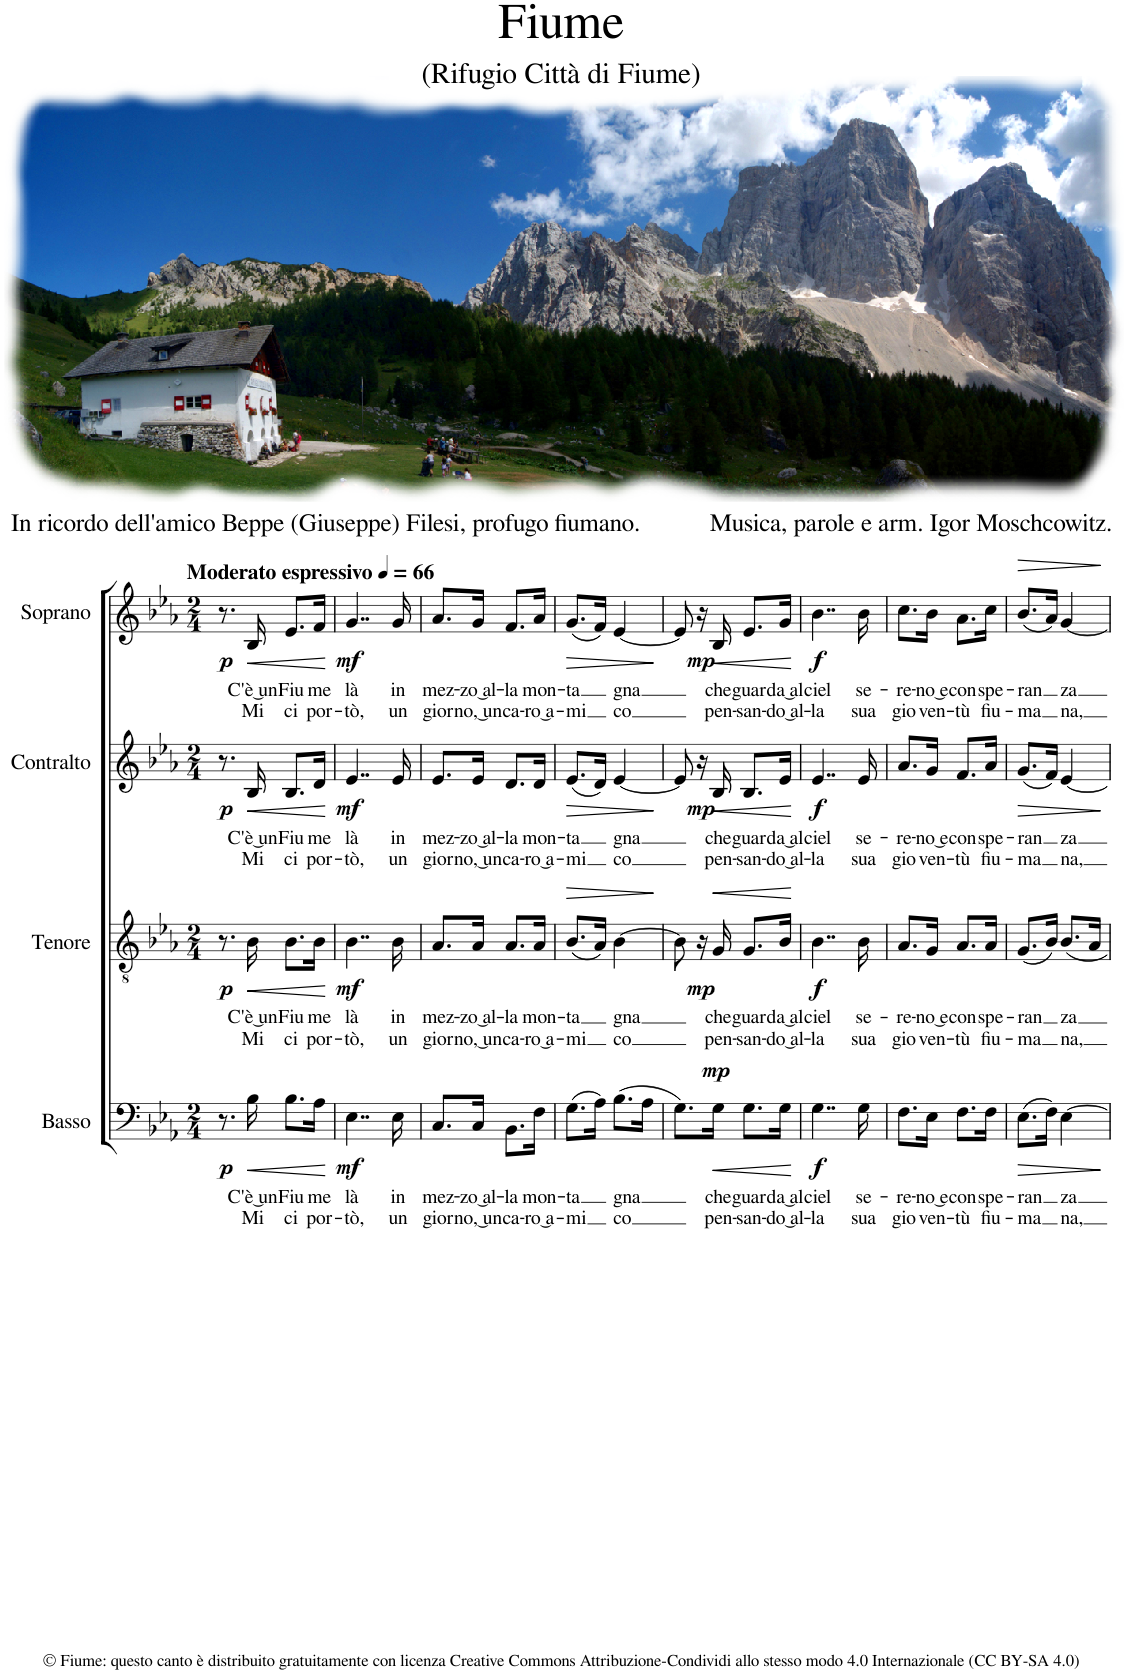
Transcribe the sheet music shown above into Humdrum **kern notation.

**kern	**text	**text	**dynam	**kern	**text	**text	**dynam	**kern	**text	**text	**dynam	**kern	**text	**text	**dynam
*part4	*part4	*part4	*part4	*part3	*part3	*part3	*part3	*part2	*part2	*part2	*part2	*part1	*part1	*part1	*part1
*staff4	*staff4	*staff4	*staff4	*staff3	*staff3	*staff3	*staff3	*staff2	*staff2	*staff2	*staff2	*staff1	*staff1	*staff1	*staff1
*I"Basso	*	*	*	*I"Tenore	*	*	*	*I"Contralto	*	*	*	*I"Soprano	*	*	*
*I'B.	*	*	*	*I'T.	*	*	*	*	*	*	*	*I'S.	*	*	*
*clefF4	*	*	*	*clefGv2	*	*	*	*clefG2	*	*	*	*clefG2	*	*	*
*Trd4c7	*	*	*	*Trd1c2	*	*	*	*	*	*	*	*Trd1c2	*	*	*
*k[b-e-a-]	*	*	*	*k[b-e-a-]	*	*	*	*k[b-e-a-]	*	*	*	*k[b-e-a-]	*	*	*
*M2/4	*	*	*	*M2/4	*	*	*	*M2/4	*	*	*	*M2/4	*	*	*
*MM66	*	*	*	*MM66	*	*	*	*MM66	*	*	*	*MM66	*	*	*
=1	=1	=1	=1	=1	=1	=1	=1	=1	=1	=1	=1	=1	=1	=1	=1
!	!	!	!	!	!	!	!	!	!	!	!	!LO:TX:a:B:t=Moderato espressivo	!	!	!
!	!	!	!LO:DY:b	!	!	!	!LO:DY:b	!	!	!	!LO:DY:b	!	!	!	!LO:DY:b
8.r	.	.	p	8.r	.	.	p	8.r	.	.	p	8.r	.	.	p
!	!LO:LY:b	!LO:LY:b	!LO:HP:b	!	!LO:LY:b	!LO:LY:b	!LO:HP:b	!	!LO:LY:b	!LO:LY:b	!LO:HP:b	!	!LO:LY:b	!LO:LY:b	!LO:HP:b
16B-\	C'è ͜un	Mi	<	16B-\	C'è ͜un	Mi	<	16B-/	C'è ͜un	Mi	<	16B-/	C'è ͜un	Mi	<
!	!LO:LY:b	!LO:LY:b	!	!	!LO:LY:b	!LO:LY:b	!	!	!LO:LY:b	!LO:LY:b	!	!	!LO:LY:b	!LO:LY:b	!
8.B-\L	Fiu-	ci	.	8.B-\L	Fiu-	ci	.	8.B-/L	Fiu-	ci	.	8.e-/L	Fiu-	ci	.
!	!LO:LY:b	!LO:LY:b	!	!	!LO:LY:b	!LO:LY:b	!	!	!LO:LY:b	!LO:LY:b	!	!	!LO:LY:b	!LO:LY:b	!
16A-\Jk	-me	por-	.	16B-\Jk	-me	por-	.	16d/Jk	-me	por-	.	16f/Jk	-me	por-	.
.	.	.	[	.	.	.	[	.	.	.	[	.	.	.	[
=2	=2	=2	=2	=2	=2	=2	=2	=2	=2	=2	=2	=2	=2	=2	=2
!	!LO:LY:b	!LO:LY:b	!LO:DY:b	!	!LO:LY:b	!LO:LY:b	!LO:DY:b	!	!LO:LY:b	!LO:LY:b	!LO:DY:b	!	!LO:LY:b	!LO:LY:b	!LO:DY:b
4..E-\	là	-tò,	mf	4..B-\	là	-tò,	mf	4..e-/	là	-tò,	mf	4..g/	là	-tò,	mf
!	!LO:LY:b	!LO:LY:b	!	!	!LO:LY:b	!LO:LY:b	!	!	!LO:LY:b	!LO:LY:b	!	!	!LO:LY:b	!LO:LY:b	!
16E-\	in	un	.	16B-\	in	un	.	16e-/	in	un	.	16g/	in	un	.
=3	=3	=3	=3	=3	=3	=3	=3	=3	=3	=3	=3	=3	=3	=3	=3
!	!LO:LY:b	!LO:LY:b	!	!	!LO:LY:b	!LO:LY:b	!	!	!LO:LY:b	!LO:LY:b	!	!	!LO:LY:b	!LO:LY:b	!
8.C/L	mez-	gior-	.	8.A-/L	mez-	gior-	.	8.e-/L	mez-	gior-	.	8.a-/L	mez-	gior-	.
!	!LO:LY:b	!LO:LY:b	!	!	!LO:LY:b	!LO:LY:b	!	!	!LO:LY:b	!LO:LY:b	!	!	!LO:LY:b	!LO:LY:b	!
16C/Jk	-zo ͜al-	-no, ͜un	.	16A-/Jk	-zo ͜al-	-no, ͜un	.	16e-/Jk	-zo ͜al-	-no, ͜un	.	16g/Jk	-zo ͜al-	-no, ͜un	.
!	!LO:LY:b	!LO:LY:b	!	!	!LO:LY:b	!LO:LY:b	!	!	!LO:LY:b	!LO:LY:b	!	!	!LO:LY:b	!LO:LY:b	!
8.BB-\L	-la	ca-	.	8.A-/L	-la	ca-	.	8.d/L	-la	ca-	.	8.f/L	-la	ca-	.
!	!LO:LY:b	!LO:LY:b	!	!	!LO:LY:b	!LO:LY:b	!	!	!LO:LY:b	!LO:LY:b	!	!	!LO:LY:b	!LO:LY:b	!
16F\Jk	mon-	-ro ͜a-	.	16A-/Jk	mon-	-ro ͜a-	.	16d/Jk	mon-	-ro ͜a-	.	16a-/Jk	mon-	-ro ͜a-	.
=4	=4	=4	=4	=4	=4	=4	=4	=4	=4	=4	=4	=4	=4	=4	=4
!	!LO:LY:b	!LO:LY:b	!	!	!LO:LY:b	!LO:LY:b	!LO:HP:b	!	!LO:LY:b	!LO:LY:b	!LO:HP:b	!	!LO:LY:b	!LO:LY:b	!LO:HP:b
(8.G\L	-ta	-mi	.	(8.B-/L	-ta	-mi	>	(8.e-/L	-ta	-mi	>	(8.g/L	-ta	-mi	>
16A-\Jk)	.	.	.	16A-/Jk)	.	.	.	16d/Jk)	.	.	.	16f/Jk)	.	.	.
!	!LO:LY:b	!LO:LY:b	!	!	!LO:LY:b	!LO:LY:b	!	!	!LO:LY:b	!LO:LY:b	!	!	!LO:LY:b	!LO:LY:b	!
(8.B-\L	gna	co	.	[4B-\	gna	co	.	[4e-/	gna	co	.	[4e-/	gna	co	.
16A-\Jk	.	.	.	.	.	.	.	.	.	.	.	.	.	.	.
.	.	.	.	.	.	.	]	.	.	.	]	.	.	.	]
=5	=5	=5	=5	=5	=5	=5	=5	=5	=5	=5	=5	=5	=5	=5	=5
8.G\L)	.	.	.	8B-\]	.	.	.	8e-/]	.	.	.	8e-/]	.	.	.
!	!	!	!	!	!	!	!LO:DY:b	!	!	!	!LO:DY:b	!	!	!	!LO:DY:b
.	.	.	.	16r	.	.	mp	16r	.	.	mp	16r	.	.	mp
!	!LO:LY:b	!LO:LY:b	!LO:HP:b	!	!LO:LY:b	!LO:LY:b	!LO:HP:b	!	!LO:LY:b	!LO:LY:b	!LO:HP:b	!	!LO:LY:b	!LO:LY:b	!LO:HP:b
!	!	!	!LO:DY:n=1:a	!	!	!	!	!	!	!	!	!	!	!	!
16G\Jk	che	pen-	< mp	16G/	che	pen-	<	16B-/	che	pen-	<	16B-/	che	pen-	<
!	!LO:LY:b	!LO:LY:b	!	!	!LO:LY:b	!LO:LY:b	!	!	!LO:LY:b	!LO:LY:b	!	!	!LO:LY:b	!LO:LY:b	!
8.G\L	guar-	-san-	.	8.G/L	guar-	-san-	.	8.B-/L	guar-	-san-	.	8.e-/L	guar-	-san-	.
!	!LO:LY:b	!LO:LY:b	!	!	!LO:LY:b	!LO:LY:b	!	!	!LO:LY:b	!LO:LY:b	!	!	!LO:LY:b	!LO:LY:b	!
16G\Jk	-da ͜al	-do ͜al-	.	16B-/Jk	-da ͜al	-do ͜al-	.	16e-/Jk	-da ͜al	-do ͜al-	.	16g/Jk	-da ͜al	-do ͜al-	.
.	.	.	[	.	.	.	[	.	.	.	[	.	.	.	[
=6	=6	=6	=6	=6	=6	=6	=6	=6	=6	=6	=6	=6	=6	=6	=6
!	!LO:LY:b	!LO:LY:b	!LO:DY:b	!	!LO:LY:b	!LO:LY:b	!LO:DY:b	!	!LO:LY:b	!LO:LY:b	!LO:DY:b	!	!LO:LY:b	!LO:LY:b	!LO:DY:b
4..G\	ciel	-la	f	4..B-\	ciel	-la	f	4..e-/	ciel	-la	f	4..b-\	ciel	-la	f
!	!LO:LY:b	!LO:LY:b	!	!	!LO:LY:b	!LO:LY:b	!	!	!LO:LY:b	!LO:LY:b	!	!	!LO:LY:b	!LO:LY:b	!
16G\	se-	sua	.	16B-\	se-	sua	.	16e-/	se-	sua	.	16b-\	se-	sua	.
=7	=7	=7	=7	=7	=7	=7	=7	=7	=7	=7	=7	=7	=7	=7	=7
!	!LO:LY:b	!LO:LY:b	!	!	!LO:LY:b	!LO:LY:b	!	!	!LO:LY:b	!LO:LY:b	!	!	!LO:LY:b	!LO:LY:b	!
8.F\L	-re-	gio-	.	8.A-/L	-re-	gio-	.	8.a-/L	-re-	gio-	.	8.cc\L	-re-	gio-	.
!	!LO:LY:b	!LO:LY:b	!	!	!LO:LY:b	!LO:LY:b	!	!	!LO:LY:b	!LO:LY:b	!	!	!LO:LY:b	!LO:LY:b	!
16E-\Jk	-no ͜e	-ven-	.	16G/Jk	-no ͜e	-ven-	.	16g/Jk	-no ͜e	-ven-	.	16b-\Jk	-no ͜e	-ven-	.
!	!LO:LY:b	!LO:LY:b	!	!	!LO:LY:b	!LO:LY:b	!	!	!LO:LY:b	!LO:LY:b	!	!	!LO:LY:b	!LO:LY:b	!
8.F\L	con	-tù	.	8.A-/L	con	-tù	.	8.f/L	con	-tù	.	8.a-\L	con	-tù	.
!	!LO:LY:b	!LO:LY:b	!	!	!LO:LY:b	!LO:LY:b	!	!	!LO:LY:b	!LO:LY:b	!	!	!LO:LY:b	!LO:LY:b	!
16F\Jk	spe-	fiu-	.	16A-/Jk	spe-	fiu-	.	16a-/Jk	spe-	fiu-	.	16cc\Jk	spe-	fiu-	.
=8	=8	=8	=8	=8	=8	=8	=8	=8	=8	=8	=8	=8	=8	=8	=8
!	!LO:LY:b	!LO:LY:b	!LO:HP:b	!	!LO:LY:b	!LO:LY:b	!	!	!LO:LY:b	!LO:LY:b	!LO:HP:b	!	!LO:LY:b	!LO:LY:b	!LO:HP:b
(8.E-\L	-ran	-ma	>	(8.G/L	-ran	-ma	.	(8.g/L	-ran	-ma	>	(8.b-/L	-ran	-ma	>
16F\Jk)	.	.	.	16B-/Jk)	.	.	.	16f/Jk)	.	.	.	16a-/Jk)	.	.	.
!	!LO:LY:b	!LO:LY:b	!	!	!LO:LY:b	!LO:LY:b	!	!	!LO:LY:b	!LO:LY:b	!	!	!LO:LY:b	!LO:LY:b	!
[4E-\	za	na,	.	8.B-/L	za	na,	.	[4e-/	za	na,	.	[4g/	za	na,	.
.	.	.	.	16A-/Jk	.	.	.	.	.	.	.	.	.	.	.
.	.	.	]	.	.	.	.	.	.	.	]	.	.	.	]
=	=	=	=	=	=	=	=	=	=	=	=	=	=	=	=
*-	*-	*-	*-	*-	*-	*-	*-	*-	*-	*-	*-	*-	*-	*-	*-
